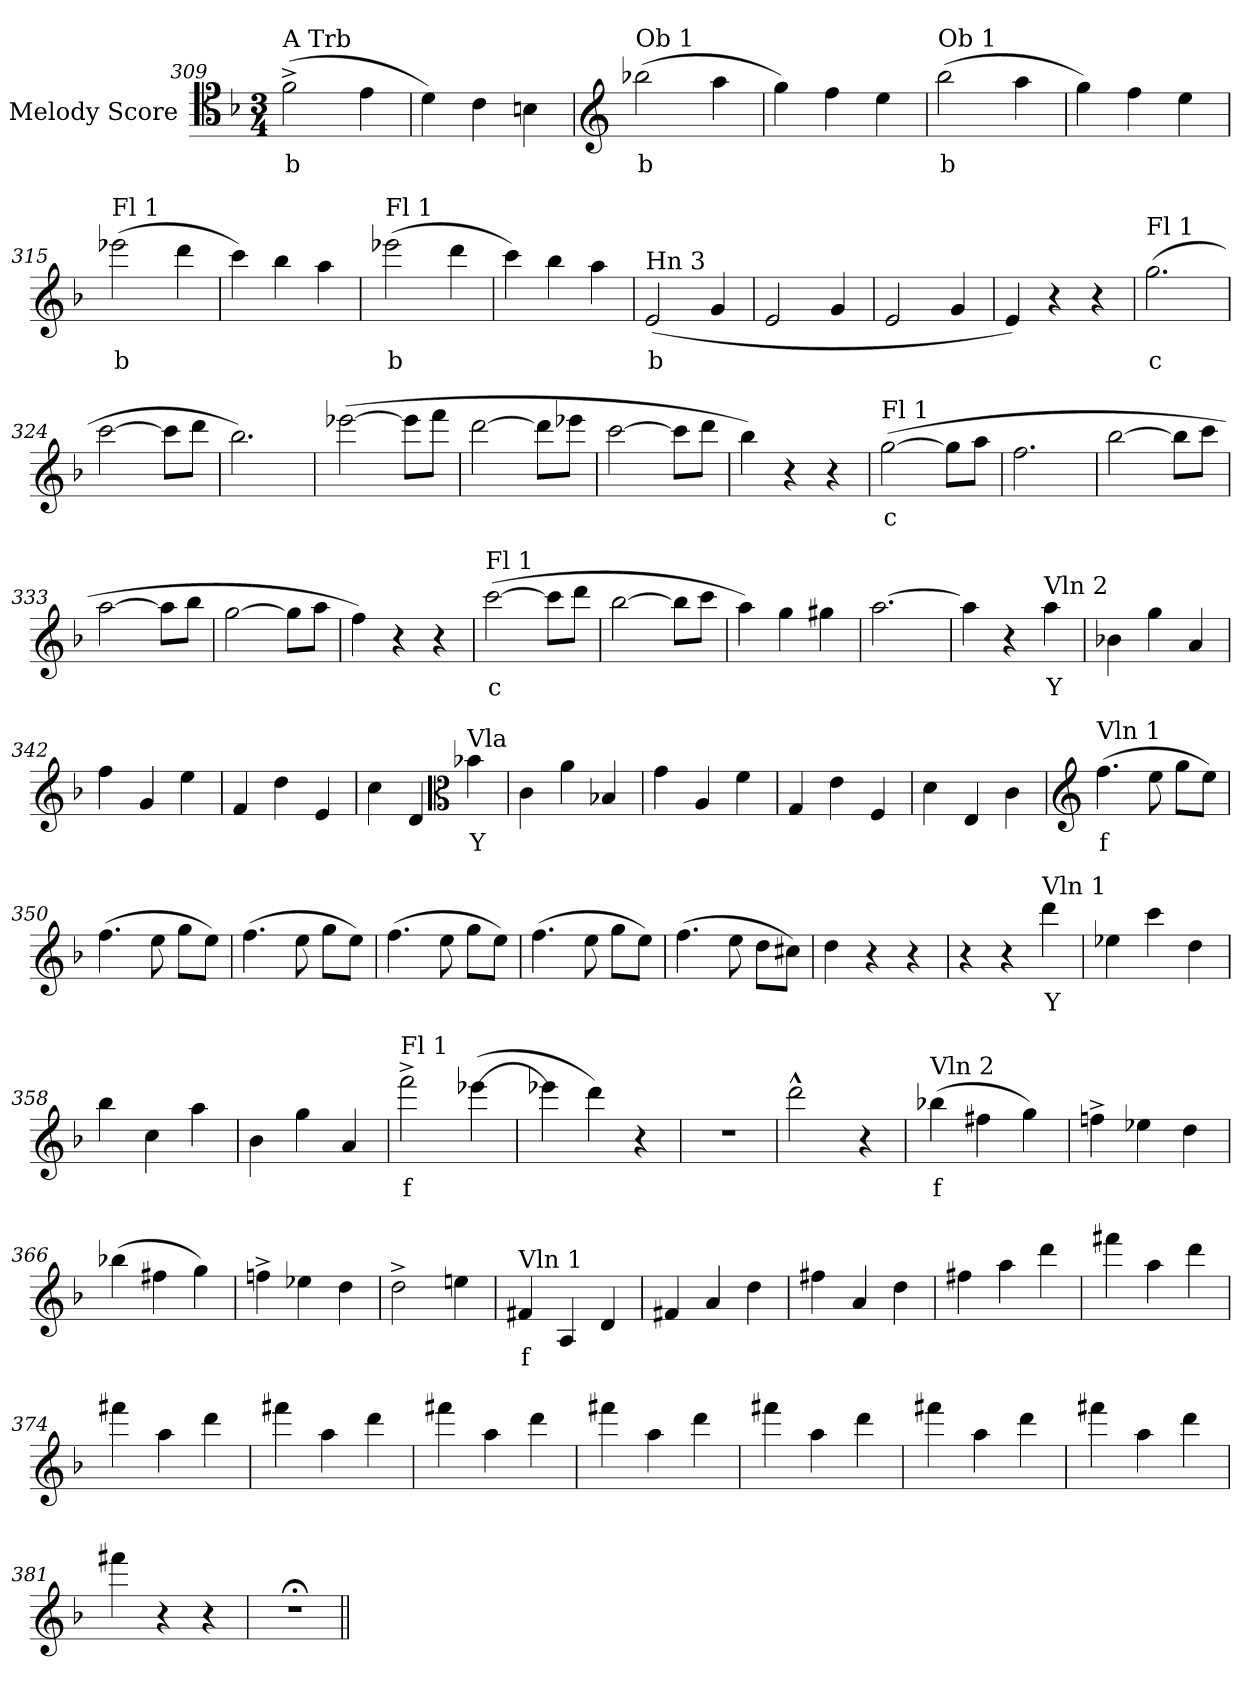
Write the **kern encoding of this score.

**kern	**text
*part1	*part1
*staff1	*staff1
*I"Melody Score	*
*clefC4	*
*k[b-]	*
*M3/4	*
=309	=309
!LO:TX:a:t=A Trb	!
!	!LO:LY:b:color=#FF0000
(2f^\	b
4e\	.
=310	=310
4d\)	.
4c\	.
4Bn\	.
=311	=311
*clefG2	*
!LO:TX:a:t=Ob 1	!
!	!LO:LY:b:color=#FF0000
(2bb-X\	b
4aa\	.
=312	=312
4gg\)	.
4ff\	.
4ee\	.
=313	=313
!LO:TX:a:t=Ob 1	!
!	!LO:LY:b:color=#FF0000
(2bb-\	b
4aa\	.
=314	=314
4gg\)	.
4ff\	.
4ee\	.
=315	=315
!LO:TX:a:t=Fl 1	!
!	!LO:LY:b:color=#FF0000
(2eee-X\	b
4ddd\	.
=316	=316
4ccc\)	.
4bb-\	.
4aa\	.
=317	=317
!LO:TX:a:t=Fl 1	!
!	!LO:LY:b:color=#FF0000
(2eee-X\	b
4ddd\	.
=318	=318
4ccc\)	.
4bb-\	.
4aa\	.
=319	=319
!LO:TX:a:t=Hn 3	!
!	!LO:LY:b:color=#FF0000
(2e/	b
4g/	.
=320	=320
2e/	.
4g/	.
=321	=321
2e/	.
4g/	.
=322	=322
4e/)	.
4r	.
4r	.
=323	=323
!LO:TX:a:t=Fl 1	!
!	!LO:LY:b:color=#FF0000
(2.gg\	c
=324	=324
[2ccc\	.
8ccc\L]	.
8ddd\J	.
=325	=325
2.bb-\)	.
=326	=326
([2eee-X\	.
8eee-\L]	.
8fff\J	.
=327	=327
[2ddd\	.
8ddd\L]	.
8eee-X\J	.
=328	=328
[2ccc\	.
8ccc\L]	.
8ddd\J	.
=329	=329
4bb-\)	.
4r	.
4r	.
=330	=330
!LO:TX:a:t=Fl 1	!
!	!LO:LY:b:color=#FF0000
([2gg\	c
8gg\L]	.
8aa\J	.
=331	=331
2.ff\	.
=332	=332
[2bb-\	.
8bb-\L]	.
8ccc\J	.
=333	=333
[2aa\	.
8aa\L]	.
8bb-\J	.
=334	=334
[2gg\	.
8gg\L]	.
8aa\J	.
=335	=335
4ff\)	.
4r	.
4r	.
=336	=336
!LO:TX:a:t=Fl 1	!
!	!LO:LY:b:color=#FF0000
([2ccc\	c
8ccc\L]	.
8ddd\J	.
=337	=337
[2bb-\	.
8bb-\L]	.
8ccc\J	.
=338	=338
4aa\)	.
4gg\	.
4gg#X\	.
=339	=339
[2.aa\	.
=340	=340
4aa\]	.
4r	.
!LO:TX:a:t=Vln 2	!
!	!LO:LY:b:color=#FF0000
4aa\	Y
=341	=341
4b-X\	.
4gg>\	.
4a>/	.
=342	=342
4ff>\	.
4g>/	.
4ee\	.
=343	=343
4f/	.
4dd\	.
4e/	.
=344	=344
4cc\	.
4d>/	.
*clefC3	*
!LO:TX:a:t=Vla	!
!	!LO:LY:b:color=#FF0000
4b-X\	Y
=345	=345
4c\	.
4a\	.
4B-X>/	.
=346	=346
4g\	.
4A>/	.
4f\	.
=347	=347
4G>/	.
4e\	.
4F>/	.
=348	=348
4d\	.
4E>/	.
4c\	.
=349	=349
*clefG2	*
!LO:TX:a:t=Vln 1	!
!	!LO:LY:b:color=#FF0000
(4.ff\	f
8ee\	.
8gg\L	.
8ee\J)	.
=350	=350
(4.ff\	.
8ee\	.
8gg\L	.
8ee\J)	.
=351	=351
(4.ff\	.
8ee\	.
8gg\L	.
8ee\J)	.
=352	=352
(4.ff\	.
8ee\	.
8gg\L	.
8ee\J)	.
=353	=353
(4.ff\	.
8ee\	.
8gg\L	.
8ee\J)	.
=354	=354
(4.ff\	.
8ee\	.
8dd\L	.
8cc#X\J)	.
=355	=355
4dd\	.
4r	.
4r	.
=356	=356
4r	.
4r	.
!LO:TX:a:t=Vln 1	!
!	!LO:LY:b:color=#FF0000
4ddd\	Y
=357	=357
4ee-X\	.
4ccc\	.
4dd\	.
=358	=358
4bb-\	.
4cc\	.
4aa\	.
=359	=359
4b-\	.
4gg\	.
4a>/	.
=360	=360
!LO:TX:a:t=Fl 1	!
!	!LO:LY:b:color=#FF0000
2fff^\	f
([4eee-X\	.
=361	=361
4eee-X\]	.
4ddd\)	.
4r	.
=362	=362
2.r	.
=363	=363
2ddd^^\	.
4r	.
=364	=364
!LO:TX:a:t=Vln 2	!
!	!LO:LY:b:color=#FF0000
(4bb-X\	f
4ff#X\	.
4gg\)	.
=365	=365
4ffn^\	.
4ee-X\	.
4dd\	.
=366	=366
(4bb-X\	.
4ff#X\	.
4gg\)	.
=367	=367
4ffn^\	.
4ee-X\	.
4dd\	.
=368	=368
2dd^\	.
4een\	.
=369	=369
!LO:TX:a:t=Vln 1	!
!	!LO:LY:b:color=#FF0000
4f#X>/	f
4A>/	.
4d>/	.
=370	=370
4f#X>/	.
4a>/	.
4dd\	.
=371	=371
4ff#X\	.
4a>/	.
4dd\	.
=372	=372
4ff#X\	.
4aa\	.
4ddd\	.
=373	=373
4fff#X\	.
4aa\	.
4ddd\	.
=374	=374
4fff#X\	.
4aa\	.
4ddd\	.
=375	=375
4fff#X\	.
4aa\	.
4ddd\	.
=376	=376
4fff#X\	.
4aa\	.
4ddd\	.
=377	=377
4fff#X\	.
4aa\	.
4ddd\	.
=378	=378
4fff#X\	.
4aa\	.
4ddd\	.
=379	=379
4fff#X\	.
4aa\	.
4ddd\	.
=380	=380
4fff#X\	.
4aa\	.
4ddd\	.
=381	=381
4fff#X\	.
4r	.
4r	.
=382	=382
2.r;<	.
=||	=||
*-	*-
